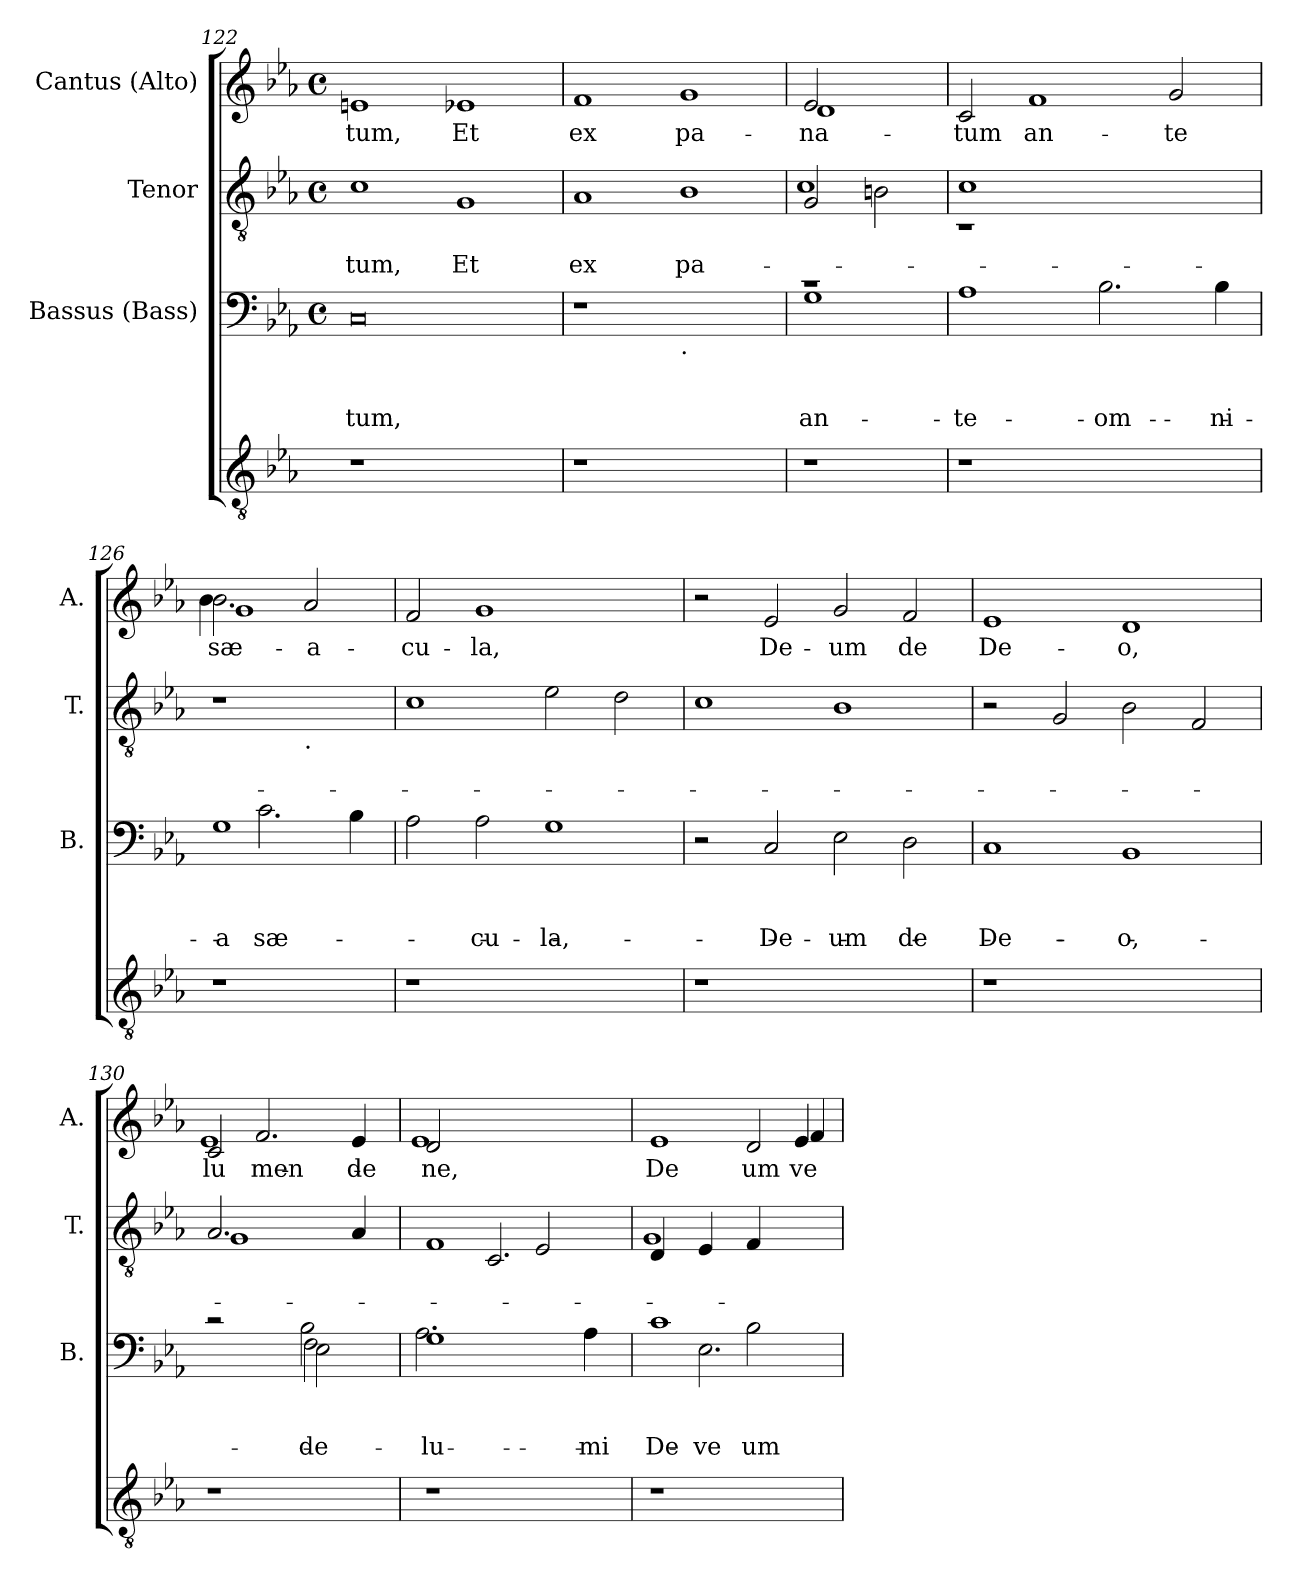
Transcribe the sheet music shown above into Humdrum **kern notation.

**kern	**kern	**text	**text	**text	**kern	**text	**text	**kern	**text
*part4	*part3	*part3	*part3	*part3	*part2	*part2	*part2	*part1	*part1
*staff4	*staff3	*staff3	*staff3	*staff3	*staff2	*staff2	*staff2	*staff1	*staff1
*	*I"Bassus (Bass)	*	*	*	*I"Tenor	*	*	*I"Cantus (Alto)	*
*	*I'B.	*	*	*	*I'T.	*	*	*I'A.	*
*clefGv2	*clefF4	*	*	*	*clefGv2	*	*	*clefG2	*
*k[b-e-a-]	*k[b-e-a-]	*	*	*	*k[b-e-a-]	*	*	*k[b-e-a-]	*
*E-:	*E-:	*	*	*	*E-:	*	*	*E-:	*
*	*M4/4	*	*	*	*M4/4	*	*	*M4/4	*
*	*met(c)	*	*	*	*met(c)	*	*	*met(c)	*
=122	=122	=122	=122	=122	=122	=122	=122	=122	=122
!	!	!	!	!LO:LY:b	!	!	!LO:LY:b	!	!LO:LY:b
1r	0C	.	.	-tum,	1c	.	-tum,	1en	-tum,
!	!	!	!	!	!	!	!LO:LY:b	!	!LO:LY:b
1ryy	.	.	.	.	1G	.	Et	1e-X	Et
=123	=123	=123	=123	=123	=123	=123	=123	=123	=123
!	!	!	!	!	!	!	!LO:LY:b	!	!LO:LY:b
1r	1r	.	.	.	1A-	.	ex	1f	ex
!	!LO:TX:b:t=.	!	!	!	!	!	!	!	!
!	!	!	!	!	!	!	!LO:LY:b	!	!LO:LY:b
1ryy	1ryy	.	.	.	1B-	.	pa-	1g	pa-
=124	=124	=124	=124	=124	=124	=124	=124	=124	=124
*	*^	*	*	*	*	*	*	*	*
!	!	!	!	!	!LO:LY:b	!	!	!	!	!LO:LY:b
*	*	*	*	*	*	*^	*	*	*^	*
!	!	!	!	!	!	!	!	!	!	!	!	!LO:LY:b
1r	1rc	1G	.	.	an-	2G/	1c	.	.	2e-/	1d	na-
.	.	.	.	.	.	2Bn\	.	.	.	2ryy	.	.
*	*v	*v	*	*	*	*	*	*	*	*v	*v	*
=125	=125	=125	=125	=125	=125	=125	=125	=125	=125	=125
!	!	!	!	!LO:LY:b	!	!LO:N:vis=1	!	!	!	!LO:LY:b
1r	1A-	.	.	-te	1c	0rC	.	.	2c/	-tum
!	!	!	!	!	!	!	!	!	!	!LO:LY:b
.	.	.	.	.	.	.	.	.	1f	an-
!	!	!	!	!LO:LY:b	!	!	!	!	!	!
1ryy	2.B-\	.	.	om-	1ryy	.	.	.	.	.
!	!	!	!	!	!	!	!	!	!	!LO:LY:b
.	.	.	.	.	.	.	.	.	2g/	-te
!	!	!	!	!LO:LY:b	!	!	!	!	!	!
.	4B-\	.	.	-ni-	.	.	.	.	.	.
!!LO:PB:g=z
=126	=126	=126	=126	=126	=126	=126	=126	=126	=126	=126
!	!	!	!	!LO:LY:b:rj	!	!	!	!	!	!LO:LY:b
*	*^	*	*	*	*	*	*	*	*^	*
*	*	*^	*	*	*	*	*	*	*	*	*	*
!	!	!	!	!	!	!	!	!	!	!	!	!	!LO:LY:b
*	*	*	*	*	*	*	*	*	*	*	*	*^	*
!	!	!	!	!	!	!	!	!	!	!	!	!	!	!LO:LY:b
1r	1G	4ryy	2.ryy	.	.	-a	1r	2ryy	.	.	2.b-\	4b-\	1g	sæ-
!	!	!	!	!	!	!LO:LY:b	!	!	!	!	!	!	!	!
.	.	2.c\	.	.	.	sæ-	.	.	.	.	.	4ryy	.	.
!	!	!	!	!	!	!	!	!LO:TX:b:t=.	!	!	!	!	!	!
!	!	!	!	!	!	!	!	!	!	!	!	!	!	!LO:LY:b
.	.	.	.	.	.	.	.	2ryy	.	.	.	2a-/	.	-a
.	.	.	4B-\	.	.	.	.	.	.	.	4ryy	.	.	.
*	*	*	*	*	*	*	*	*	*	*	*v	*v	*v	*
=127	=127	=127	=127	=127	=127	=127	=127	=127	=127	=127	=127	=127
!	!	!	!	!	!	!	!	!	!	!	!	!LO:LY:b
*	*v	*v	*v	*	*	*	*	*	*	*	*	*
*	*	*	*	*	*v	*v	*	*	*	*
1r	2A-\	.	.	.	1c	.	.	2f/	-cu-
!	!	!	!	!LO:LY:b	!	!	!	!	!LO:LY:b
.	2A-\	.	.	-cu-	.	.	.	1g	-la,
!	!	!	!	!LO:LY:b	!	!	!	!	!
1ryy	1G	.	.	-la,	2e-\	.	.	.	.
.	.	.	.	.	2d\	.	.	2ryy	.
=128	=128	=128	=128	=128	=128	=128	=128	=128	=128
1r	2r	.	.	.	1c	.	.	2r	.
!	!	!	!	!LO:LY:b	!	!	!	!	!LO:LY:b
.	2C/	.	.	De-	.	.	.	2e-/	De-
!	!	!	!	!LO:LY:b	!	!	!	!	!LO:LY:b
1ryy	2E-\	.	.	-um	1B-	.	.	2g/	-um
!	!	!	!	!LO:LY:b	!	!	!	!	!LO:LY:b
.	2D\	.	.	de	.	.	.	2f/	de
=129	=129	=129	=129	=129	=129	=129	=129	=129	=129
!	!	!	!	!LO:LY:b	!	!	!	!	!LO:LY:b
1r	1C	.	.	De-	2r	.	.	1e-	De-
.	.	.	.	.	2G/	.	.	.	.
!	!	!	!	!LO:LY:b	!	!	!	!	!LO:LY:b
1ryy	1BB-	.	.	-o,	2B-\	.	.	1d	-o,
.	.	.	.	.	2F/	.	.	.	.
=130	=130	=130	=130	=130	=130	=130	=130	=130	=130
*	*^	*	*	*	*^	*	*	*	*
*	*	*^	*	*	*	*	*	*	*	*	*
!	!	!	!	!	!	!	!	!	!	!	!	!LO:LY:b
*	*	*	*	*	*	*	*	*	*	*	*^	*
*	*	*	*	*	*	*	*	*	*	*	*	*^	*
*	*	*	*	*	*	*	*	*	*	*	*	*	*^	*
!	!	!	!	!	!	!	!	!	!	!	!	!	!	!	!LO:LY:b
1r	2rc	2ryy	2ryy	.	.	.	2.A-/	1G	.	.	2c/	4ryy	2.ryy	1e-	lu-
!	!	!	!	!	!	!	!	!	!	!	!	!	!	!	!LO:LY:b
.	.	.	.	.	.	.	.	.	.	.	.	2.f/	.	.	-men
!	!	!	!	!	!	!LO:LY:b	!	!	!	!	!	!	!	!	!
!	!	!	!	!	!	!LO:LY:b	!	!	!	!	!	!	!	!	!
!	!	!	!	!	!	!LO:LY:b	!	!	!	!	!	!	!	!	!
.	2F\	2B-\	2E-\	.	.	de	.	.	.	.	2ryy	.	.	.	.
!	!	!	!	!	!	!	!	!	!	!	!	!	!	!	!LO:LY:b
.	.	.	.	.	.	.	4A-/	.	.	.	.	.	4e-/	.	de
*	*v	*v	*v	*	*	*	*	*	*	*	*	*	*v	*v	*
*	*	*	*	*	*v	*v	*	*	*	*	*	*
!!LO:LB:g=z
=131	=131	=131	=131	=131	=131	=131	=131	=131	=131	=131	=131
!	!	!	!	!LO:LY:b	!	!	!	!	!	!	!
*	*^	*	*	*	*	*	*	*	*	*	*
!	!	!	!	!	!LO:LY:b	!	!	!	!	!	!	!LO:LY:b
*	*	*	*	*	*	*^	*	*	*	*	*	*
*	*	*	*	*	*	*	*^	*	*	*	*	*	*
*	*	*	*	*	*	*	*	*^	*	*	*	*	*	*
!	!	!	!	!	!	!	!	!	!	!	!	!	!	!	!LO:LY:b
*	*	*	*	*	*	*	*	*	*	*	*	*	*v	*v	*
1r	1G	2.A-\	.	.	lu-	16ryy	1F	2ryy	4ryy	.	.	2d/	1e-	-ne,
.	.	.	.	.	.	2...ryy	.	.	.	.	.	.	.	.
.	.	.	.	.	.	.	.	.	2.C/	.	.	.	.	.
.	.	.	.	.	.	.	.	2E-/	.	.	.	2ryy	.	.
!	!	!	!	!	!LO:LY:b	!	!	!	!	!	!	!	!	!
.	.	4A-\	.	.	-mi-	.	.	.	.	.	.	.	.	.
*	*	*	*	*	*	*v	*v	*v	*v	*	*	*	*	*
*	*	*	*	*	*	*	*	*	*v	*v	*
=132	=132	=132	=132	=132	=132	=132	=132	=132	=132	=132
!	!	!	!	!	!LO:LY:b	!	!	!	!	!LO:LY:b
*	*	*^	*	*	*	*^	*	*	*^	*
*	*	*	*	*	*	*	*	*	*	*	*	*^	*
*	*	*	*	*	*	*	*	*	*	*	*	*	*^	*
1r	1c	2ryy	4ryy	.	.	-De-	4D/	1G	.	.	1e-	2ryy	2.ryy	2.ryy	De-
!	!	!	!	!	!	!LO:LY:b	!	!	!	!	!	!	!	!	!
.	.	.	2.E-\	.	.	ve-	4E-/	.	.	.	.	.	.	.	.
!	!	!	!	!	!	!LO:LY:b	!	!	!	!	!	!	!	!	!LO:LY:b
.	.	2B-\	.	.	.	-um	4F/	.	.	.	.	2d/	.	.	-um
!	!	!	!	!	!	!	!	!	!	!	!	!	!	!	!LO:LY:b
.	.	.	.	.	.	.	4ryy	.	.	.	.	.	4e-/	4f/	ve-
*	*v	*v	*v	*	*	*	*	*	*	*	*v	*v	*v	*v	*
*	*	*	*	*	*v	*v	*	*	*	*
=	=	=	=	=	=	=	=	=	=
*-	*-	*-	*-	*-	*-	*-	*-	*-	*-
